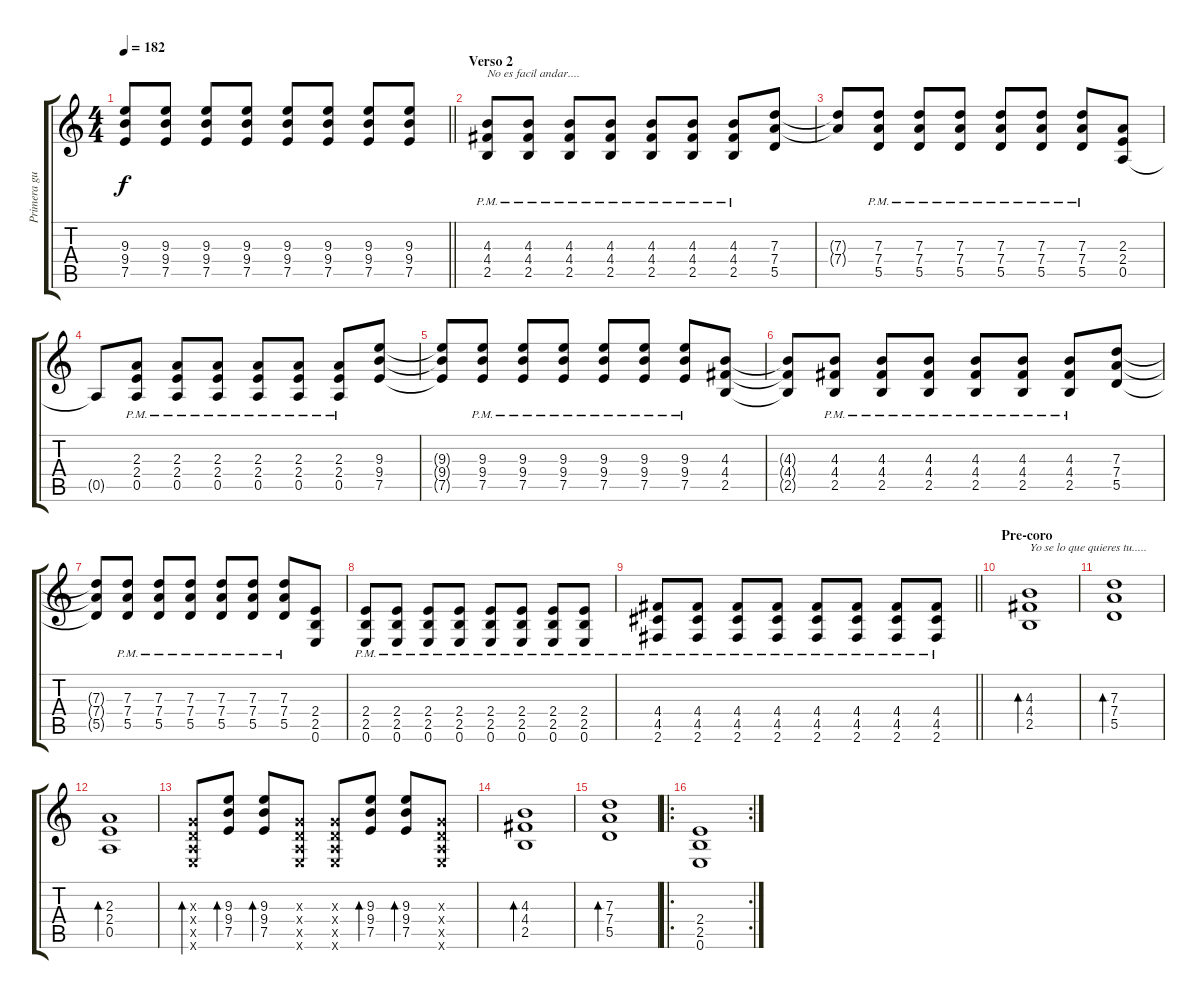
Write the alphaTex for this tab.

\track ("Primera guitarra" "Primera gu") {instrument overdrivenguitar}
\staff {score tabs}
\tuning (E4 B3 G3 D3 A2 E2) {hide}
\ts (4 4)
\tempo 182
\clef g2
\barLineRight lightlight
\ks c
(9.3{t} 9.4{t} 7.5{t}).8{dy f} (9.3 9.4 7.5).8 (9.3 9.4 7.5).8 (9.3 9.4 7.5).8 (9.3 9.4 7.5).8 (9.3 9.4 7.5).8 (9.3 9.4 7.5).8 (9.3 9.4 7.5).8 |
\section ("" "Verso 2")
(4.3{pm} 4.4{pm} 2.5{pm}).8{txt "No es facil andar...." volume 12} (4.3{pm} 4.4{pm} 2.5{pm}).8 (4.3{pm} 4.4{pm} 2.5{pm}).8 (4.3{pm} 4.4{pm} 2.5{pm}).8 (4.3{pm} 4.4{pm} 2.5{pm}).8 (4.3{pm} 4.4{pm} 2.5{pm}).8 (4.3{pm} 4.4{pm} 2.5{pm}).8 (7.3 7.4 5.5).8 |
(7.3{t} 7.4{t}).8 (7.3{pm} 7.4{pm} 5.5{pm}).8 (7.3{pm} 7.4{pm} 5.5{pm}).8 (7.3{pm} 7.4{pm} 5.5{pm}).8 (7.3{pm} 7.4{pm} 5.5{pm}).8 (7.3{pm} 7.4{pm} 5.5{pm}).8 (7.3{pm} 7.4{pm} 5.5{pm}).8 (2.3 2.4 0.5).8 |
0.5{t}.8 (2.3{pm} 2.4{pm} 0.5{pm}).8 (2.3{pm} 2.4{pm} 0.5{pm}).8 (2.3{pm} 2.4{pm} 0.5{pm}).8 (2.3{pm} 2.4{pm} 0.5{pm}).8 (2.3{pm} 2.4{pm} 0.5{pm}).8 (2.3{pm} 2.4{pm} 0.5{pm}).8 (9.3 9.4 7.5).8 |
(9.3{t} 9.4{t} 7.5{t}).8 (9.3{pm} 9.4{pm} 7.5{pm}).8 (9.3{pm} 9.4{pm} 7.5{pm}).8 (9.3{pm} 9.4{pm} 7.5{pm}).8 (9.3{pm} 9.4{pm} 7.5{pm}).8 (9.3{pm} 9.4{pm} 7.5{pm}).8 (9.3{pm} 9.4{pm} 7.5{pm}).8 (4.3 4.4 2.5).8 |
(4.3{t} 4.4{t} 2.5{t}).8 (4.3{pm} 4.4{pm} 2.5{pm}).8 (4.3{pm} 4.4{pm} 2.5{pm}).8 (4.3{pm} 4.4{pm} 2.5{pm}).8 (4.3{pm} 4.4{pm} 2.5{pm}).8 (4.3{pm} 4.4{pm} 2.5{pm}).8 (4.3{pm} 4.4{pm} 2.5{pm}).8 (7.3 7.4 5.5).8 |
(7.3{t} 7.4{t} 5.5{t}).8 (7.3{pm} 7.4{pm} 5.5{pm}).8 (7.3{pm} 7.4{pm} 5.5{pm}).8 (7.3{pm} 7.4{pm} 5.5{pm}).8 (7.3{pm} 7.4{pm} 5.5{pm}).8 (7.3{pm} 7.4{pm} 5.5{pm}).8 (7.3{pm} 7.4{pm} 5.5{pm}).8 (2.4 2.5 0.6).8 |
(2.4{pm} 2.5{pm} 0.6{pm}).8 (2.4{pm} 2.5{pm} 0.6{pm}).8 (2.4{pm} 2.5{pm} 0.6{pm}).8 (2.4{pm} 2.5{pm} 0.6{pm}).8 (2.4{pm} 2.5{pm} 0.6{pm}).8 (2.4{pm} 2.5{pm} 0.6{pm}).8 (2.4{pm} 2.5{pm} 0.6{pm}).8 (2.4{pm} 2.5{pm} 0.6{pm}).8 |
\barLineRight lightlight
(4.4{pm} 4.5{pm} 2.6{pm}).8 (4.4{pm} 4.5{pm} 2.6{pm}).8 (4.4{pm} 4.5{pm} 2.6{pm}).8 (4.4{pm} 4.5{pm} 2.6{pm}).8 (4.4{pm} 4.5{pm} 2.6{pm}).8 (4.4{pm} 4.5{pm} 2.6{pm}).8 (4.4{pm} 4.5{pm} 2.6{pm}).8 (4.4{pm} 4.5{pm} 2.6{pm}).8 |
\section ("" "Pre-coro")
(4.3 4.4 2.5).1{bd 240 txt "Yo se lo que quieres tu....." volume 16} |
(7.3 7.4 5.5).1{bd 240} |
(2.3 2.4 0.5).1{bd 240} |
(0.3{x} 0.4{x} 0.5{x} 0.6{x}).8{bd 240} (9.3 9.4 7.5).8{bd 240} (9.3 9.4 7.5).8{bd 240} (0.3{x} 0.4{x} 0.5{x} 0.6{x}).8 (0.3{x} 0.4{x} 0.5{x} 0.6{x}).8 (9.3 9.4 7.5).8{bd 240} (9.3 9.4 7.5).8{bd 240} (0.3{x} 0.4{x} 0.5{x} 0.6{x}).8 |
(4.3 4.4 2.5).1{bd 240} |
(7.3 7.4 5.5).1{bd 240} |
\ro
\rc 2
(2.4 2.5 0.6).1
